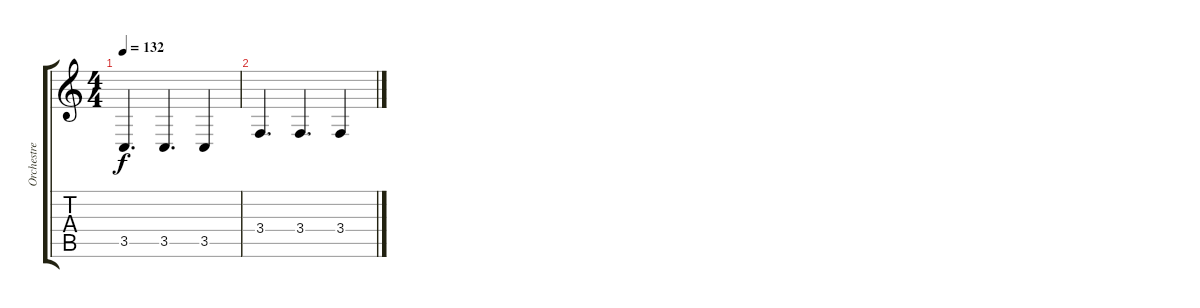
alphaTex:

\track ("Orchestre Violon" "Orchestre ") {instrument pizzicatostrings}
\staff {score tabs}
\tuning (E4 B3 G3 D3 A2 E2) {hide}
\ts (4 4)
\tempo 132
\clef g2
\ks c
3.5.4{d dy f} 3.5.4{d} 3.5.4 |
3.4.4{d} 3.4.4{d} 3.4.4
